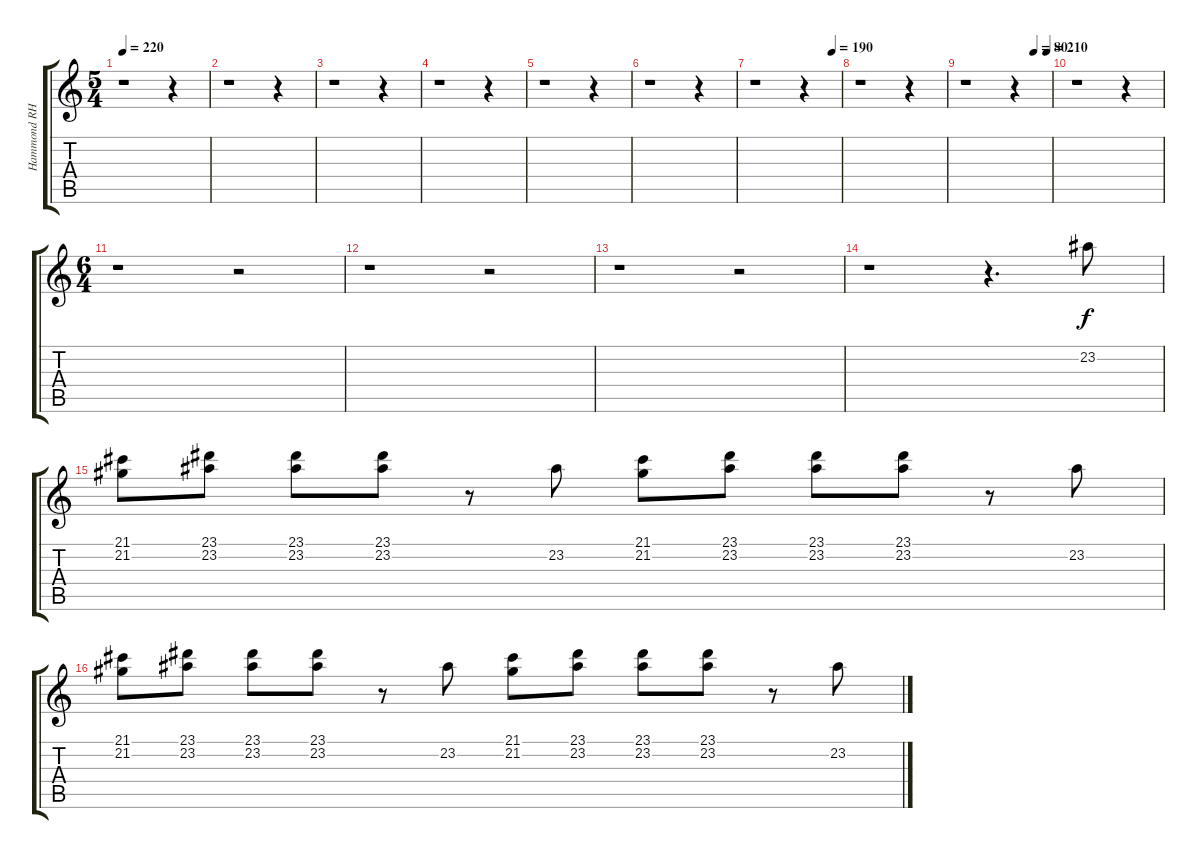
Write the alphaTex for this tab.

\track ("Hammond RH" "Hammond RH") {instrument drawbarorgan}
\staff {score tabs}
\tuning (E4 B3 G3 D3 A2 E2) {hide}
\ts (5 4)
\tempo 220
\clef g2
\ks c
r.1{dy f} r.4 |
r.1 r.4 |
r.1 r.4 |
r.1 r.4 |
r.1 r.4 |
r.1 r.4 |
\tempo (190 0.9)
r.1 r.4 |
r.1 r.4 |
\tempo (80 0.8)
\tempo (210 0.95)
r.1 r.4 |
r.1 r.4 |
\ts (6 4)
r.1 r.2 |
r.1 r.2 |
r.1 r.2 |
r.1 r.4{d} 23.2.8 |
(21.1 21.2).8 (23.1 23.2).8 (23.1 23.2).8 (23.1 23.2).8 r.8 23.2.8 (21.1 21.2).8 (23.1 23.2).8 (23.1 23.2).8 (23.1 23.2).8 r.8 23.2.8 |
(21.1 21.2).8 (23.1 23.2).8 (23.1 23.2).8 (23.1 23.2).8 r.8 23.2.8 (21.1 21.2).8 (23.1 23.2).8 (23.1 23.2).8 (23.1 23.2).8 r.8 23.2.8
